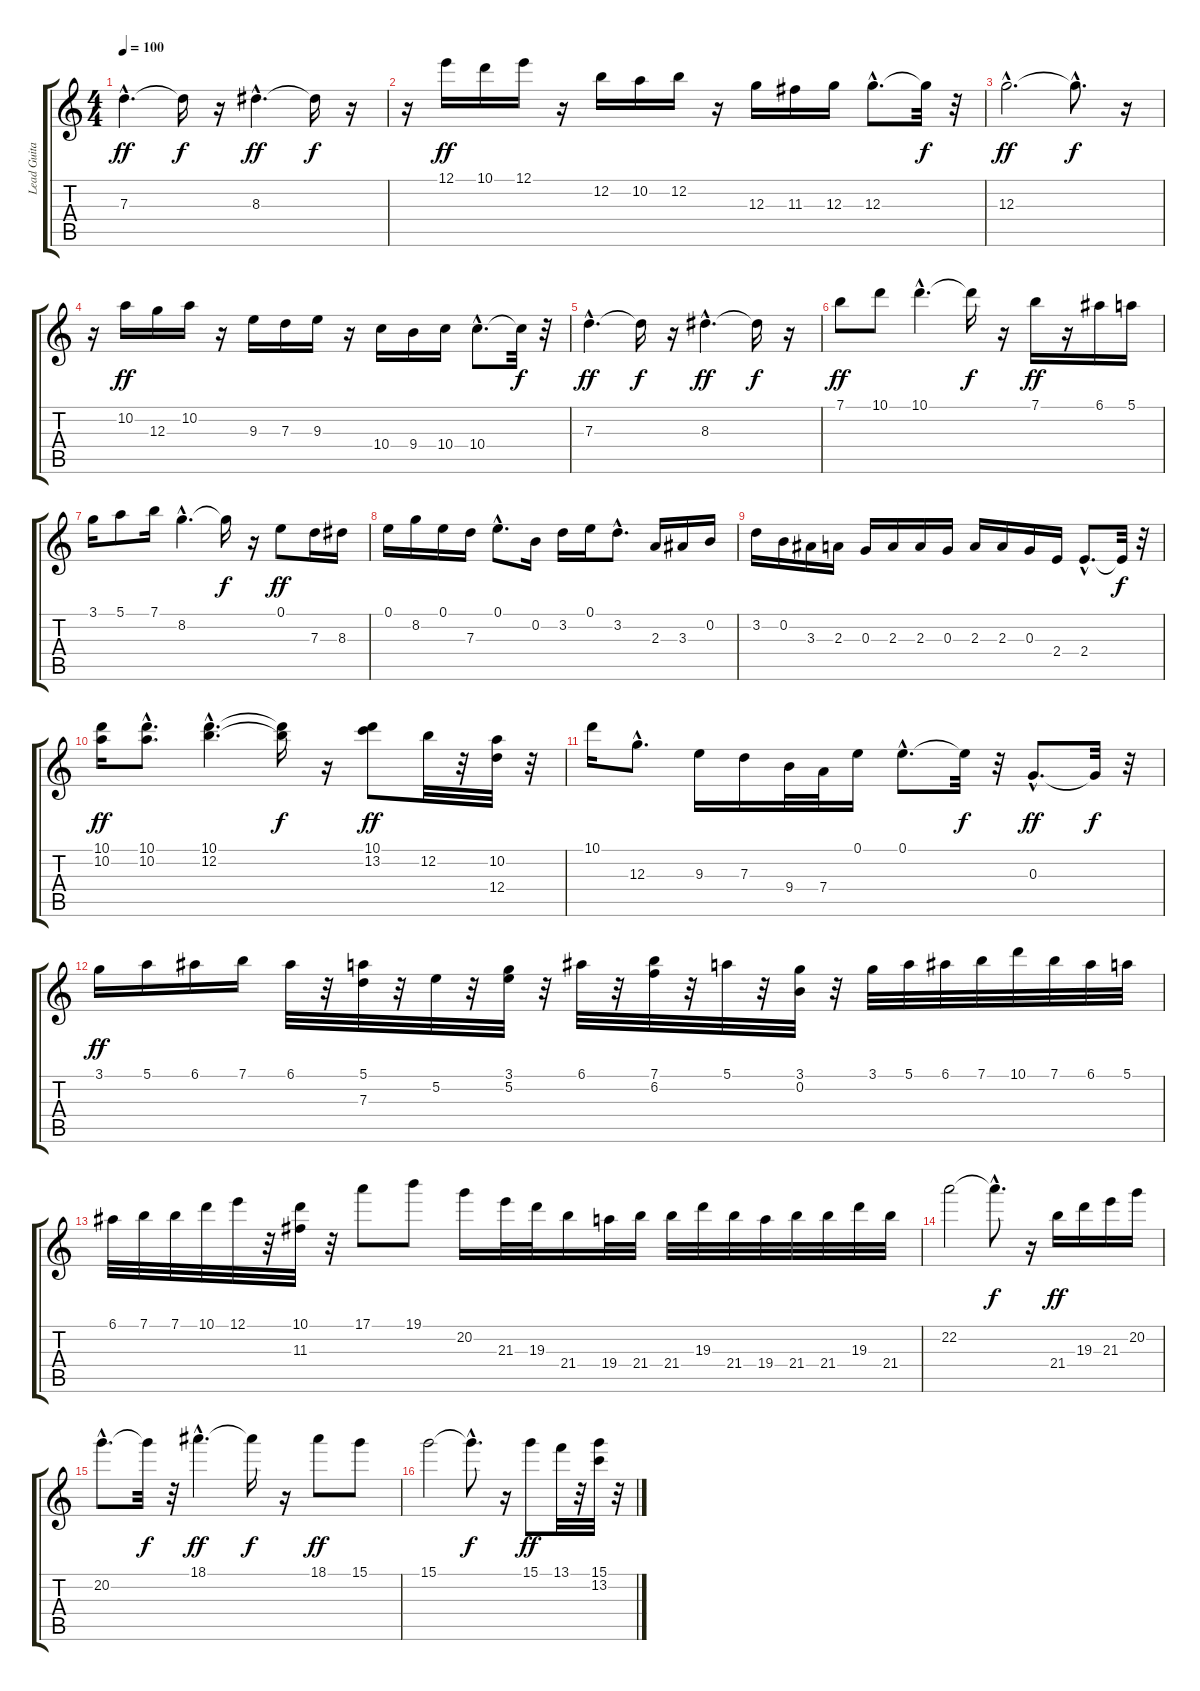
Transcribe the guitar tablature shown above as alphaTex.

\track ("Lead Guitar" "Lead Guita") {instrument distortionguitar}
\staff {score tabs}
\tuning (E4 B3 G3 D3 A2 E2) {hide}
\ts (4 4)
\tempo 100
\clef g2
\ks c
7.3{hac}.4{d dy ff} 7.3{t}.16{dy f} r.16 8.3{hac}.4{d dy ff} 8.3{t}.16{dy f} r.16 |
r.16 12.1.16{dy ff} 10.1.16 12.1.16 r.16 12.2.16 10.2.16 12.2.16 r.16 12.3.16 11.3.16 12.3.16 12.3{hac}.8{d} 12.3{t}.32{dy f} r.32 |
12.3{hac}.2{d dy ff} 12.3{hac t}.8{d dy f} r.16 |
r.16 10.2.16{dy ff} 12.3.16 10.2.16 r.16 9.3.16 7.3.16 9.3.16 r.16 10.4.16 9.4.16 10.4.16 10.4{hac}.8{d} 10.4{t}.32{dy f} r.32 |
7.3{hac}.4{d dy ff} 7.3{t}.16{dy f} r.16 8.3{hac}.4{d dy ff} 8.3{t}.16{dy f} r.16 |
7.1.8{dy ff} 10.1.8 10.1{hac}.4{d} 10.1{t}.16{dy f} r.16 7.1.16{dy ff} r.16 6.1.16 5.1.16 |
3.1.16 5.1.8 7.1.16 8.2{hac}.4{d} 8.2{t}.16{dy f} r.16 0.1.8{dy ff} 7.3.16 8.3.16 |
0.1.16 8.2.16 0.1.16 7.3.16 0.1{hac}.8{d} 0.2.16 3.2.16 0.1.16 3.2{hac}.8{d} 2.3.16 3.3.16 0.2.16 |
3.2.16 0.2.16 3.3.16 2.3.16 0.3.16 2.3.16 2.3.16 0.3.16 2.3.16 2.3.16 0.3.16 2.4.16 2.4{hac}.8{d} 2.4{t}.32{dy f} r.32 |
(10.1 10.2).16{dy ff} (10.1{hac} 10.2{hac}).8{d} (10.1{hac} 12.2{hac}).4{d} (10.1{t} 12.2{t}).16{dy f} r.16 (10.1 13.2).8{dy ff} 12.2.32 r.32 (10.2 12.4).32 r.32 |
10.1.16 12.3{hac}.8{d} 9.3.16 7.3.16 9.4.32 7.4.32 0.1.16 0.1{hac}.8{d} 0.1{t}.32{dy f} r.32 0.3{hac}.8{d dy ff} 0.3{t}.32{dy f} r.32 |
3.1.16{dy ff} 5.1.16 6.1.16 7.1.16 6.1.32 r.32 (5.1 7.3).32 r.32 5.2.32 r.32 (3.1 5.2).32 r.32 6.1.32 r.32 (7.1 6.2).32 r.32 5.1.32 r.32 (3.1 0.2).32 r.32 3.1.32 5.1.32 6.1.32 7.1.32 10.1.32 7.1.32 6.1.32 5.1.32 |
6.1.32 7.1.32 7.1.32 10.1.32 12.1.32 r.32 (10.1 11.3).32 r.32 17.1.8 19.1.8 20.2.16 21.3.32 19.3.32 21.4.16 19.4.32 21.4.32 21.4.32 19.3.32 21.4.32 19.4.32 21.4.32 21.4.32 19.3.32 21.4.32 |
22.2.2 22.2{hac t}.8{d dy f} r.16 21.4.16{dy ff} 19.3.16 21.3.16 20.2.16 |
20.2{hac}.8{d} 20.2{t}.32{dy f} r.32 18.1{hac}.4{d dy ff} 18.1{t}.16{dy f} r.16 18.1.8{dy ff} 15.1.8 |
15.1.2 15.1{hac t}.8{d dy f} r.16 15.1.8{dy ff} 13.1.32 r.32 (15.1 13.2).32 r.32
